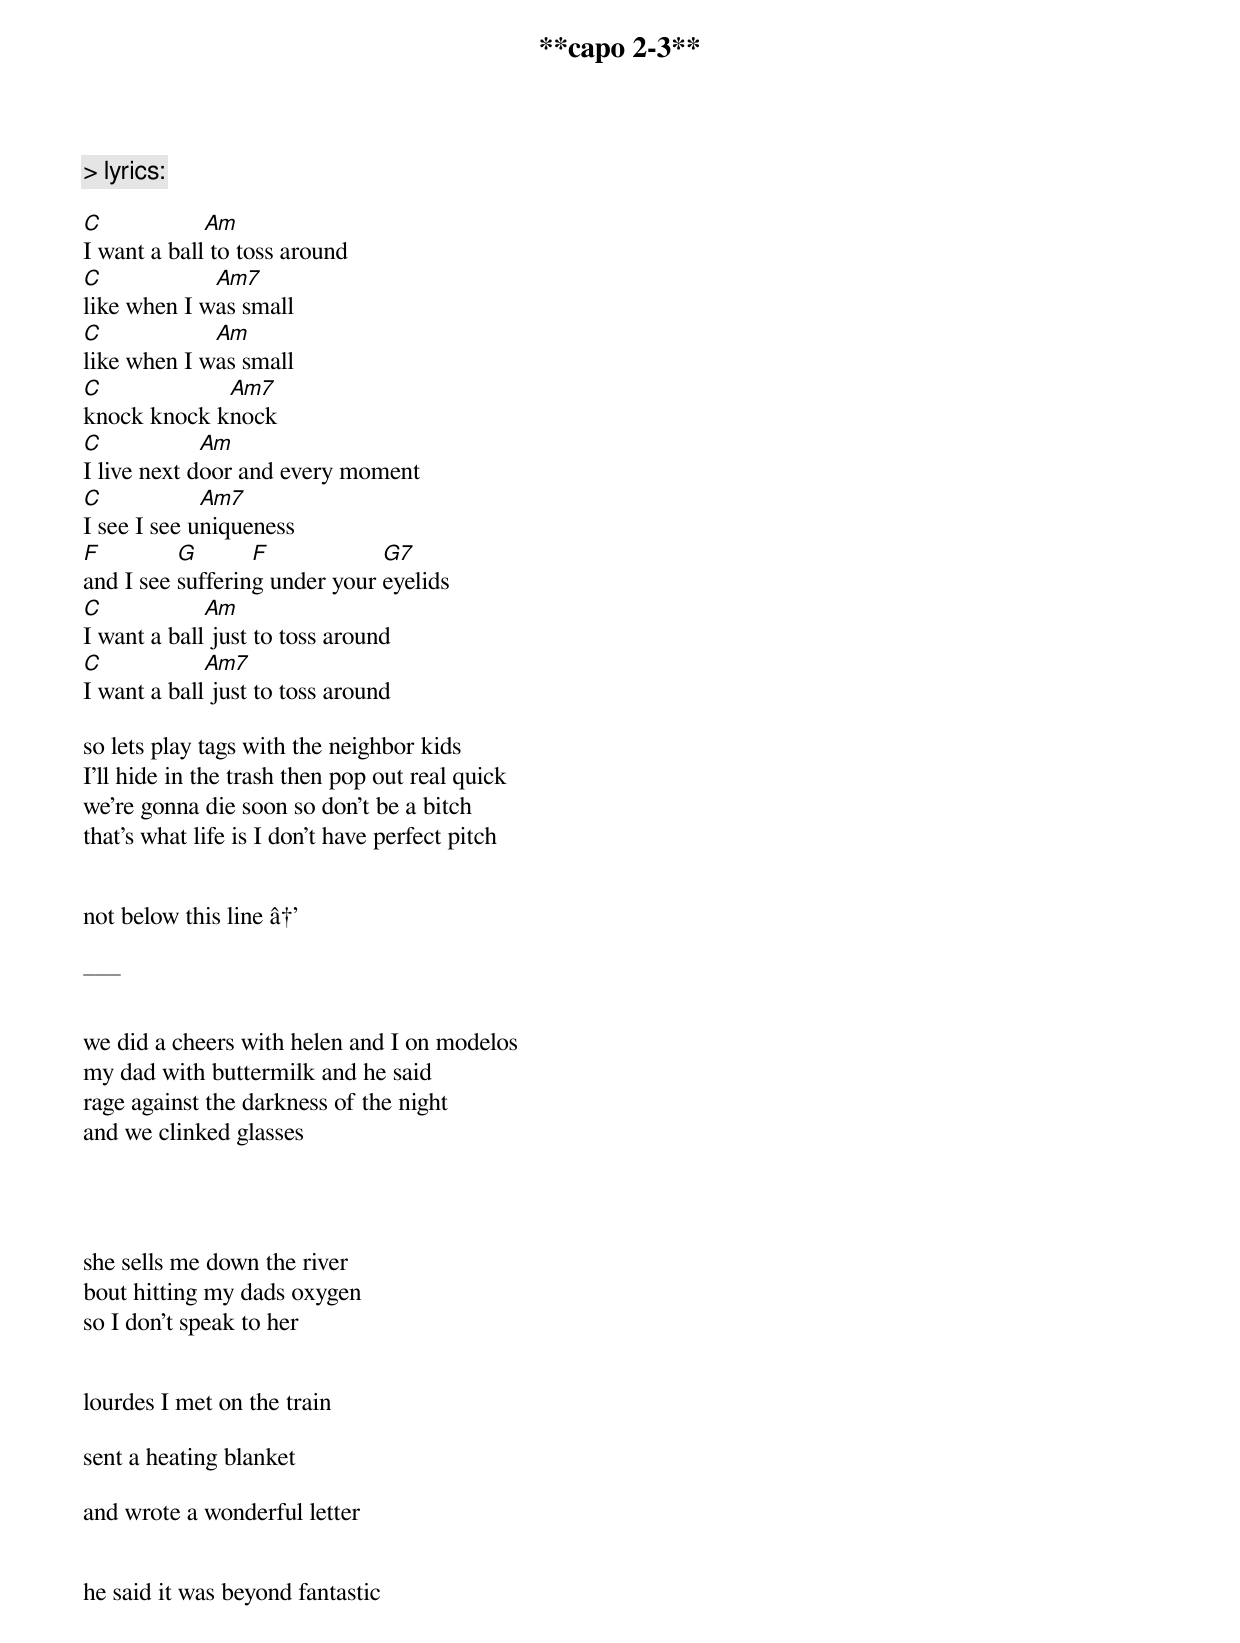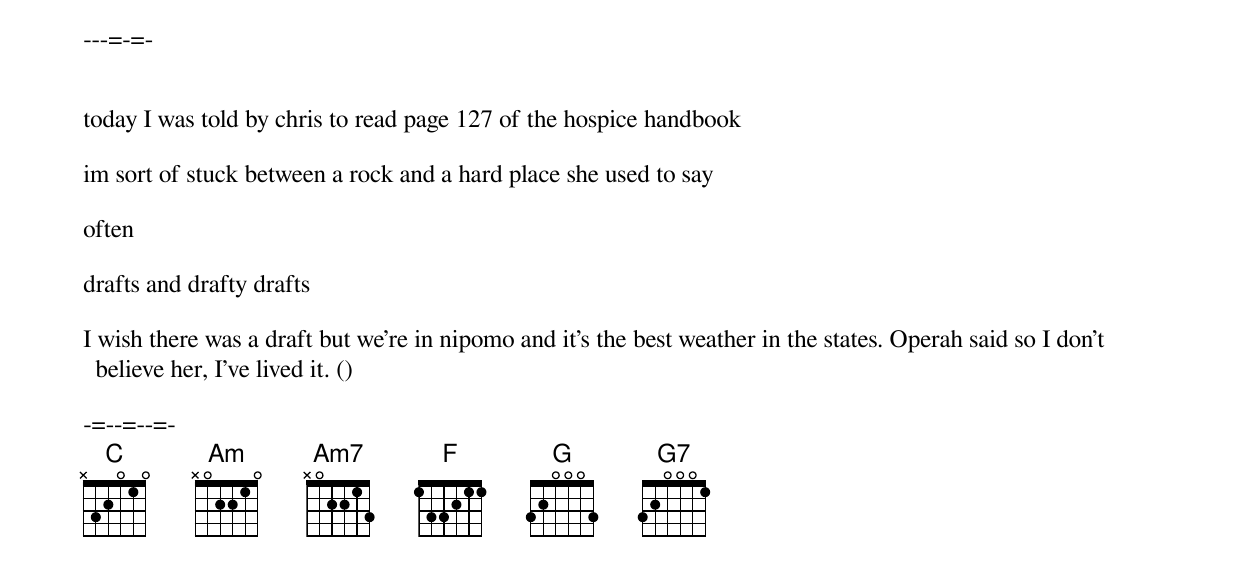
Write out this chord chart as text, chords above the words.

**capo 2-3**

> lyrics:

C            Am
I want a ball to toss around
C            Am7
like when I was small
C            Am
like when I was small
C            Am7
knock knock knock
C            Am
I live next door and every moment
C            Am7
I see I see uniqueness
F         G       F            G7
and I see suffering under your eyelids
C            Am
I want a ball just to toss around
C            Am7
I want a ball just to toss around

so lets play tags with the neighbor kids
I'll hide in the trash then pop out real quick
we're gonna die soon so don't be a bitch
that's what life is I don't have perfect pitch


not below this line â†’

___


we did a cheers with helen and I on modelos
my dad with buttermilk and he said
rage against the darkness of the night
and we clinked glasses




she sells me down the river
bout hitting my dads oxygen
so I don't speak to her


lourdes I met on the train

sent a heating blanket

and wrote a wonderful letter


he said it was beyond fantastic



---=-=-


today I was told by chris to read page 127 of the hospice handbook

im sort of stuck between a rock and a hard place she used to say

often

drafts and drafty drafts

I wish there was a draft but we're in nipomo and it's the best weather in the states. Operah said so I don't believe her, I've lived it. ()

-=--=--=-
